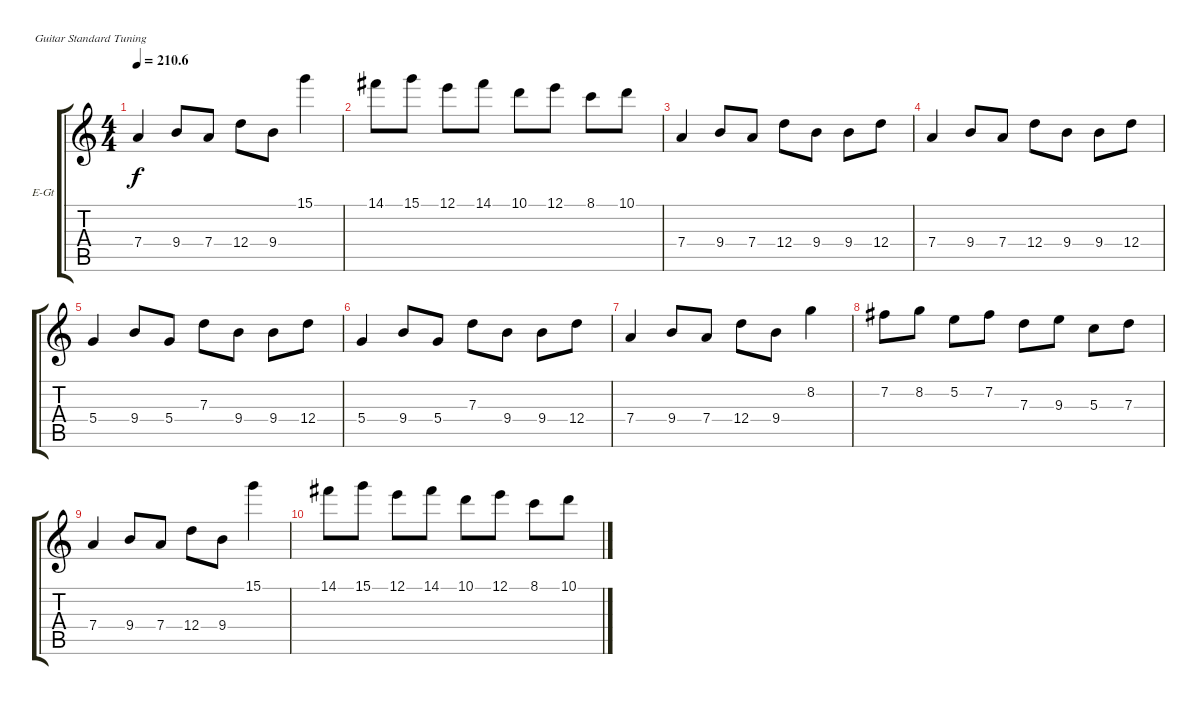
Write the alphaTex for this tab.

\defaultSystemsLayout 4
\bracketExtendMode groupsimilarinstruments
\firstSystemTrackNameOrientation horizontal
\otherSystemsTrackNameOrientation horizontal
\track ("Electric Guitar" "E-Gt") {instrument distortionguitar}
\staff {score tabs}
\tuning (E4 B3 G3 D3 A2 E2)
\ts (4 4)
\tempo
210.6
\accidentals auto
\clef g2
\ottava regular
\simile none
\ks c
7.4.4{dy f} 9.4.8 7.4.8 12.4.8 9.4.8 15.1.4 |
14.1.8 15.1.8 12.1.8 14.1.8 10.1.8 12.1.8 8.1.8 10.1.8 |
7.4.4 9.4.8 7.4.8 12.4.8 9.4.8 9.4.8 12.4.8 |
7.4.4 9.4.8 7.4.8 12.4.8 9.4.8 9.4.8 12.4.8 |
5.4.4 9.4.8 5.4.8 7.3.8 9.4.8 9.4.8 12.4.8 |
5.4.4 9.4.8 5.4.8 7.3.8 9.4.8 9.4.8 12.4.8 |
7.4.4 9.4.8 7.4.8 12.4.8 9.4.8 8.2.4 |
7.2.8 8.2.8 5.2.8 7.2.8 7.3.8 9.3.8 5.3.8 7.3.8 |
7.4.4 9.4.8 7.4.8 12.4.8 9.4.8 15.1.4 |
14.1.8 15.1.8 12.1.8 14.1.8 10.1.8 12.1.8 8.1.8 10.1.8
